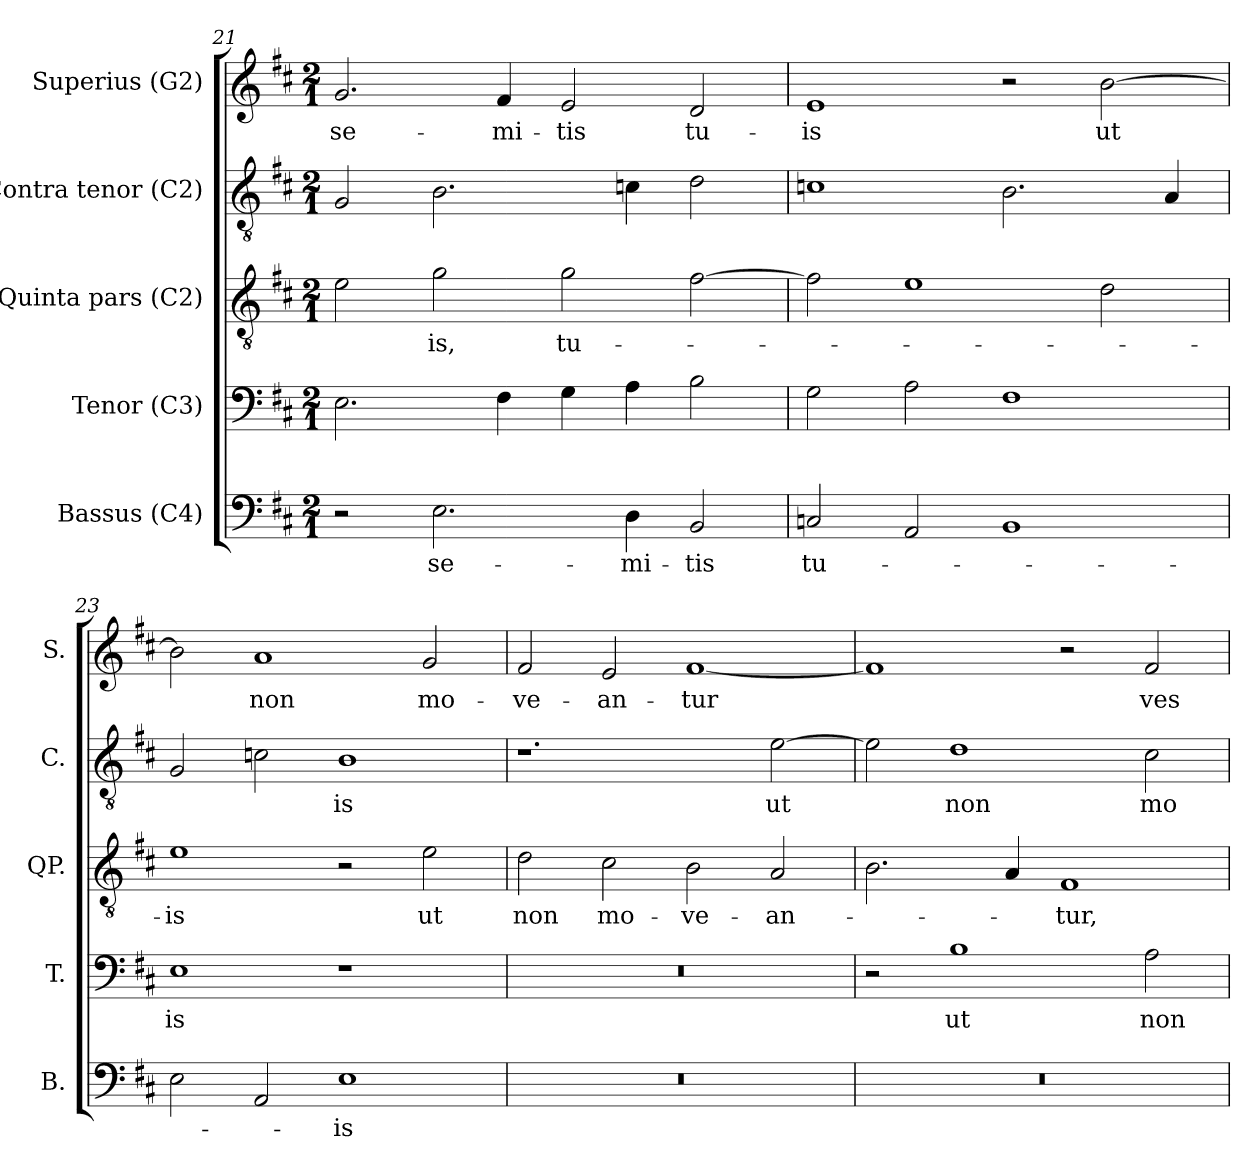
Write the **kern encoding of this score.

**kern	**text	**kern	**text	**kern	**text	**kern	**text	**kern	**text
*part5	*part5	*part4	*part4	*part3	*part3	*part2	*part2	*part1	*part1
*staff5	*staff5	*staff4	*staff4	*staff3	*staff3	*staff2	*staff2	*staff1	*staff1
*I"Bassus (C4)	*	*I"Tenor (C3)	*	*I"Quinta pars (C2)	*	*I"Contra tenor (C2)	*	*I"Superius (G2)	*
*I'B.	*	*I'T.	*	*I'QP.	*	*I'C.	*	*I'S.	*
!!LO:LB:g=z
*clefF4	*	*clefF4	*	*clefGv2	*	*clefGv2	*	*clefG2	*
*	*	*ITrd7c12	*	*ITrd7c12	*	*ITrd7c12	*	*	*
*k[f#c#]	*	*k[f#c#]	*	*k[f#c#]	*	*k[f#c#]	*	*k[f#c#]	*
*D:	*	*D:	*	*D:	*	*D:	*	*D:	*
*M2/1	*	*M2/1	*	*M2/1	*	*M2/1	*	*M2/1	*
=21	=21	=21	=21	=21	=21	=21	=21	=21	=21
!	!	!	!	!	!	!	!	!	!LO:LY:b:color=#000000
2r	.	2.EEi\	.	2Ei\	.	2GGi/	.	2.gi/	se-
!	!LO:LY:b:color=#000000	!	!	!	!	!	!	!	!
!	!	!	!	!	!LO:LY:b:color=#000000	!	!	!	!
2.Ei\	se-	.	.	2Gi\	-is,	2.BBi\	.	.	.
!	!	!	!	!	!	!	!	!	!LO:LY:b:color=#000000
.	.	4FF#i\	.	.	.	.	.	4f#i/	-mi-
!	!	!	!	!	!LO:LY:b:color=#000000	!	!	!	!
!	!	!	!	!	!	!	!	!	!LO:LY:b:color=#000000
.	.	4GGi\	.	2Gi\	tu-	.	.	2ei/	-tis
!	!LO:LY:b:color=#000000	!	!	!	!	!	!	!	!
4Di\	-mi-	4AAi\	.	.	.	4Ci\	.	.	.
!	!LO:LY:b:color=#000000	!	!	!	!	!	!	!	!
!	!	!	!	!	!	!	!	!	!LO:LY:b:color=#000000
2BBi/	-tis	2BBi\	.	[2F#i\	.	2Di\	.	2di/	tu-
=22	=22	=22	=22	=22	=22	=22	=22	=22	=22
!	!LO:LY:b:color=#000000	!	!	!	!	!	!	!	!
!	!	!	!	!	!	!	!	!	!LO:LY:b:color=#000000
2Cni/	tu-	2GGi\	.	2F#i\]	.	1Ci	.	1ei	-is
2AAi/	.	2AAi\	.	1Ei	.	.	.	.	.
1BBi	.	1FF#i	.	.	.	2.BBi\	.	2r	.
!	!	!	!	!	!	!	!	!	!LO:LY:b:color=#000000
.	.	.	.	2Di\	.	.	.	[2bi\	ut
.	.	.	.	.	.	4AAi/	.	.	.
=23	=23	=23	=23	=23	=23	=23	=23	=23	=23
!	!	!	!LO:LY:b:color=#000000	!	!	!	!	!	!
!	!	!	!	!	!LO:LY:b:color=#000000	!	!	!	!
2Ei\	.	1EEi	-is	1Ei	-is	2GGi/	.	2bi\]	.
!	!	!	!	!	!	!	!	!	!LO:LY:b:color=#000000
2AAi/	.	.	.	.	.	2Ci\	.	1ai	non
!	!LO:LY:b:color=#000000	!	!	!	!	!	!	!	!
!	!	!	!	!	!	!	!LO:LY:b:color=#000000	!	!
1Ei	-is	1r	.	2r	.	1BBi	-is	.	.
!	!	!	!	!	!LO:LY:b:color=#000000	!	!	!	!
!	!	!	!	!	!	!	!	!	!LO:LY:b:color=#000000
.	.	.	.	2Ei\	ut	.	.	2gi/	mo-
=24	=24	=24	=24	=24	=24	=24	=24	=24	=24
!LO:N:vis=1	!	!LO:N:vis=1	!	!	!	!	!	!	!
!	!	!	!	!	!LO:LY:b:color=#000000	!	!	!	!
!	!	!	!	!	!	!	!	!	!LO:LY:b:color=#000000
0r	.	0r	.	2Di\	non	1.r	.	2f#i/	-ve-
!	!	!	!	!	!LO:LY:b:color=#000000	!	!	!	!
!	!	!	!	!	!	!	!	!	!LO:LY:b:color=#000000
.	.	.	.	2C#i\	mo-	.	.	2ei/	-an-
!	!	!	!	!	!LO:LY:b:color=#000000	!	!	!	!
!	!	!	!	!	!	!	!	!	!LO:LY:b:color=#000000
.	.	.	.	2BBi\	-ve-	.	.	[1f#i	-tur
!	!	!	!	!	!LO:LY:b:color=#000000	!	!	!	!
!	!	!	!	!	!	!	!LO:LY:b:color=#000000	!	!
.	.	.	.	2AAi/	-an-	[2Ei\	ut	.	.
!!LO:PB:g=z
=25	=25	=25	=25	=25	=25	=25	=25	=25	=25
!LO:N:vis=1	!	!	!	!	!	!	!	!	!
0r	.	2r	.	2.BBi\	.	2Ei\]	.	1f#i]	.
!	!	!	!LO:LY:b:color=#000000	!	!	!	!	!	!
!	!	!	!	!	!	!	!LO:LY:b:color=#000000	!	!
.	.	1BBi	ut	.	.	1Di	non	.	.
.	.	.	.	4AAi/	.	.	.	.	.
!	!	!	!	!	!LO:LY:b:color=#000000	!	!	!	!
.	.	.	.	1FF#i	-tur,	.	.	2r	.
!	!	!	!LO:LY:b:color=#000000	!	!	!	!	!	!
!	!	!	!	!	!	!	!LO:LY:b:color=#000000	!	!
!	!	!	!	!	!	!	!	!	!LO:LY:b:color=#000000
.	.	2AAi\	non	.	.	2C#i\	mo-	2f#i/	ves-
=	=	=	=	=	=	=	=	=	=
*-	*-	*-	*-	*-	*-	*-	*-	*-	*-
